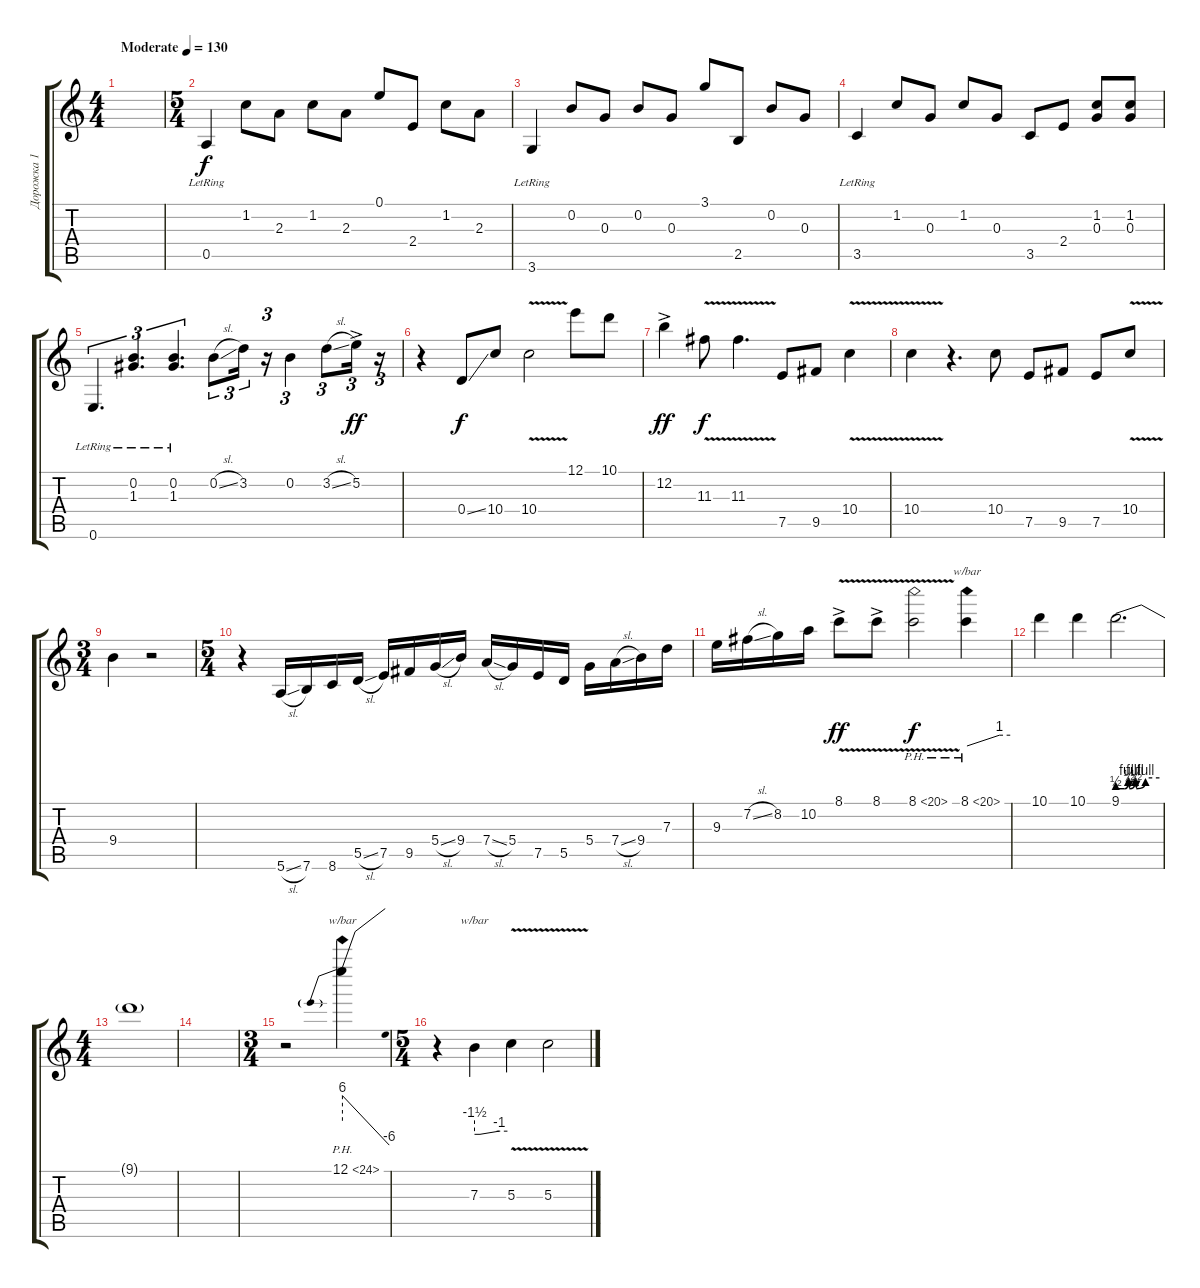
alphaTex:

\track ("Дорожка 1" "Дорожка 1") {instrument acousticguitarsteel}
\staff {score tabs}
\tuning (E4 B3 G3 D3 A2 E2) {hide}
\ts (4 4)
\tempo (130 "Moderate")
\clef g2
\ks c
|
\ts (5 4)
0.5{lr}.4 1.2.8 2.3.8 1.2.8 2.3.8 0.1.8 2.4.8 1.2.8 2.3.8 |
3.6{lr}.4 0.2.8 0.3.8 0.2.8 0.3.8 3.1.8 2.5.8 0.2.8 0.3.8 |
3.5{lr}.4 1.2.8 0.3.8 1.2.8 0.3.8 3.5.8 2.4.8 (1.2 0.3).8 (1.2 0.3).8 |
0.6{lr}.4{d tu (3 2)} (0.2{lr} 1.3{lr}).4{d tu (3 2)} (0.2{lr} 1.3{lr}).4{d tu (3 2)} 0.2{sl}.8{tu (3 2)} 3.2.16{tu (3 2)} r.16{tu (3 2)} 0.2.4{tu (3 2)} 3.2{sl}.8{tu (3 2)} 5.2{ac}.16{tu (3 2) dy ff} r.16{tu (3 2)} |
r.4{volume 9 instrument distortionguitar} 0.4{ss}.8{dy f} 10.4.8 10.4{v}.2 12.1.8 10.1.8 |
12.2{ac}.4{dy ff} 11.3{v}.8{dy f} 11.3{v}.4{d} 7.5.8 9.5.8 10.4{v}.4 |
10.4{v}.4 r.4{d} 10.4.8 7.5.8 9.5.8 7.5.8 10.4{v}.8 |
\ts (3 4)
9.4.4 r.2 |
\ts (5 4)
r.4 5.6{sl}.16 7.6.16 8.6.16 5.5{sl}.16 7.5.16 9.5.16 5.4{sl}.16 9.4.16 7.4{sl}.16 5.4.16 7.5.16 5.5.16 5.4.16 7.4{sl}.16 9.4.16 7.3.16 |
9.3.16 7.2{sl}.16 8.2.16 10.2.16 8.1{v ac}.8{dy ff} 8.1{v ac}.8 8.1{ph 12 v}.2{dy f} 8.1{ph 12}.4{tbe (custom default 0 0 45 4 60 4)} |
10.1.4 10.1.4 9.1{be (custom 0 2 10 2 15 4 17 2 25 4 27 2 40 4 60 4)}.2{d} |
\ts (4 4)
9.1{t}.1{balance 16} |
|
\ts (3 4)
r.2{balance 8} 12.1{ph 12}.4{tbe (predivedive default 0 24 60 -24)} |
\ts (5 4)
r.4 7.3.4{tbe (custom default 0 -6 10 -6 45 -4 60 -4)} 5.3{v}.4 5.3{v}.2
